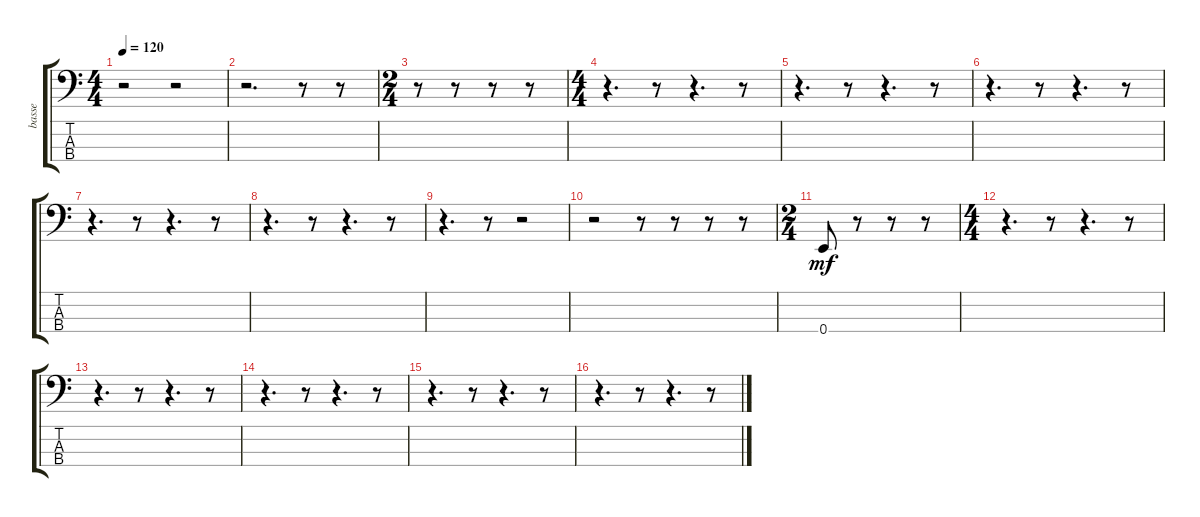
\track ("basse" "basse") {instrument fretlessbass}
\staff {score tabs}
\tuning (G2 D2 A1 E1) {hide}
\ts (4 4)
\tempo 120
\clef f4
\ks c
r.2{dy mf} r.2 |
r.2{d} r.8 r.8 |
\ts (2 4)
r.8 r.8 r.8 r.8 |
\ts (4 4)
r.4{d} r.8 r.4{d} r.8 |
r.4{d} r.8 r.4{d} r.8 |
r.4{d} r.8 r.4{d} r.8 |
r.4{d} r.8 r.4{d} r.8 |
r.4{d} r.8 r.4{d} r.8 |
r.4{d} r.8 r.2 |
r.2 r.8 r.8 r.8 r.8 |
\ts (2 4)
0.4.8 r.8 r.8 r.8 |
\ts (4 4)
r.4{d} r.8 r.4{d} r.8 |
r.4{d} r.8 r.4{d} r.8 |
r.4{d} r.8 r.4{d} r.8 |
r.4{d} r.8 r.4{d} r.8 |
r.4{d} r.8 r.4{d} r.8
